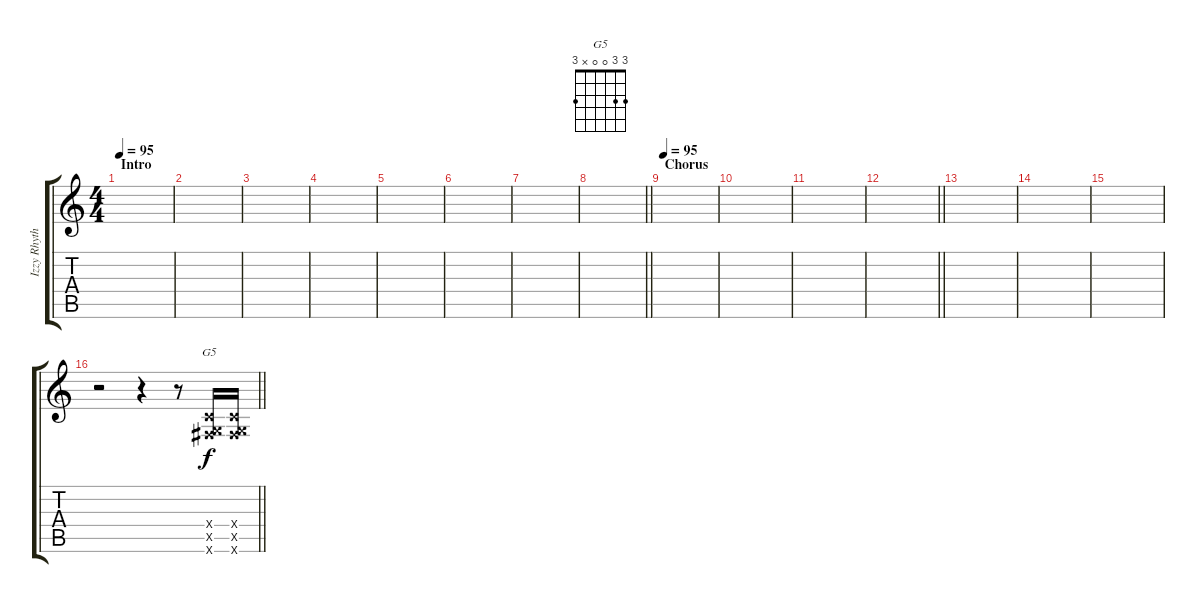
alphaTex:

\track ("Izzy Rhythm" "Izzy Rhyth") {instrument distortionguitar}
\staff {score tabs}
\tuning (Eb4 Bb3 Gb3 Db3 Ab2 Eb2) {hide}
\chord ("G5" 3 3 0 0 x 3)
\ts (4 4)
\section ("" "Intro")
\tempo 95
\clef g2
\ks c
|
|
|
|
|
|
|
\barLineRight lightlight
|
\section ("" "Chorus")
\tempo 95
|
|
|
\barLineRight lightlight
|
|
|
|
\barLineRight lightlight
r.2 r.4 r.8 (-1.4{x} -1.5{x} 3.6{x}).16{ch "G5" volume 10} (-1.4{x} -1.5{x} 3.6{x}).16
